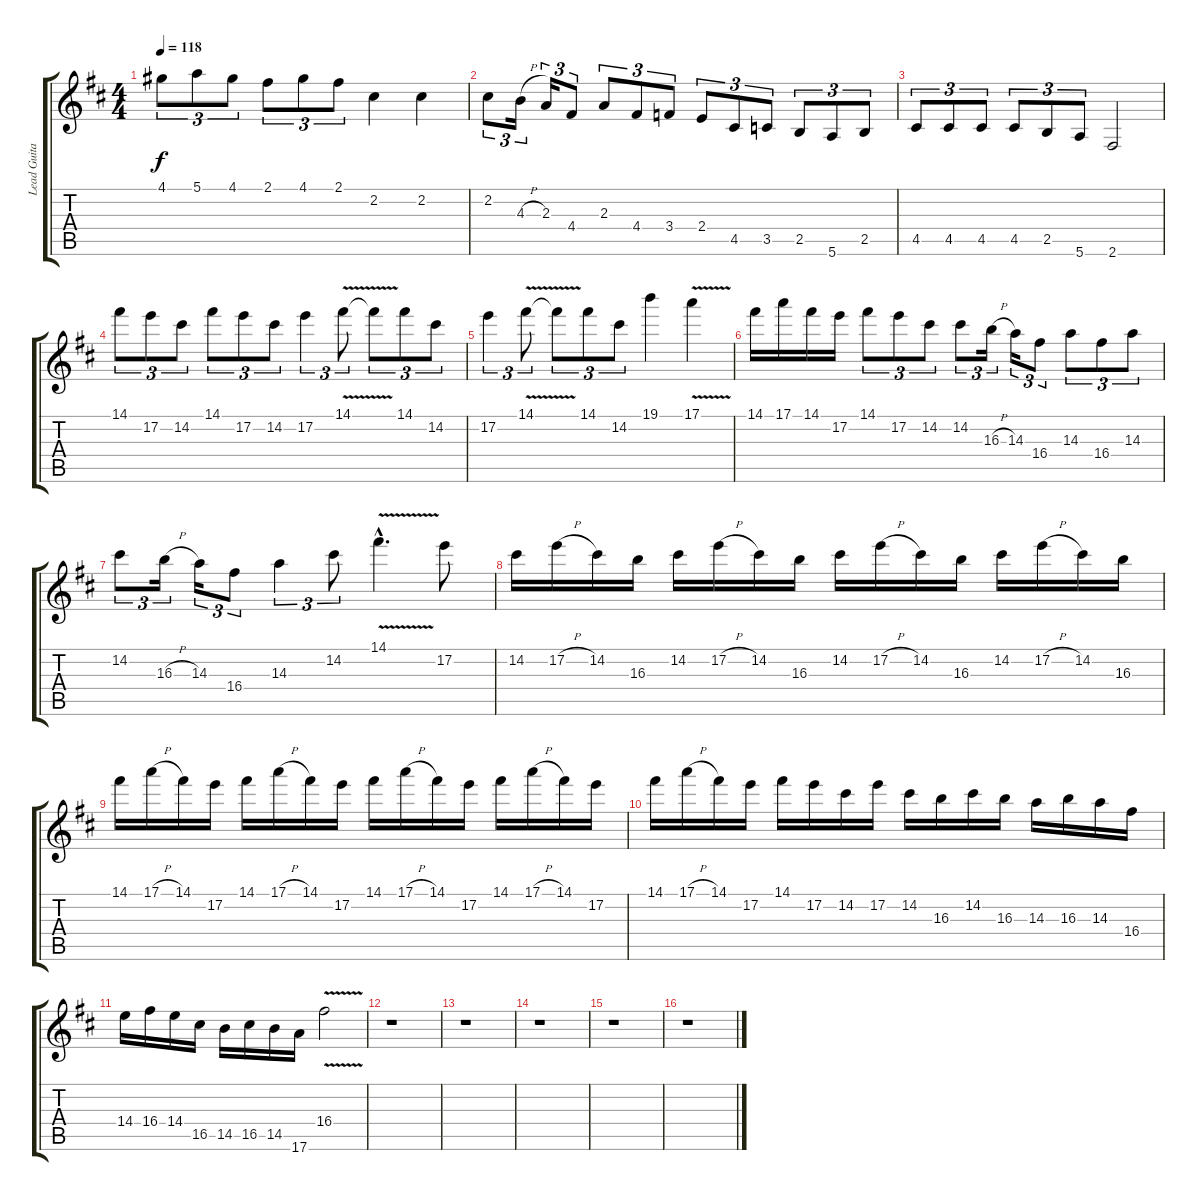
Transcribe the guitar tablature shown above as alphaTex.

\track ("Lead Guitar" "Lead Guita") {instrument distortionguitar}
\staff {score tabs}
\tuning (E4 B3 G3 D3 A2 E2) {hide}
\ts (4 4)
\tempo 118
\clef g2
\ks d
4.1.8{tu (3 2) dy f} 5.1.8{tu (3 2)} 4.1.8{tu (3 2)} 2.1.8{tu (3 2)} 4.1.8{tu (3 2)} 2.1.8{tu (3 2)} 2.2.4 2.2.4 |
2.2.8{tu (3 2)} 4.3{h}.16{tu (3 2)} 2.3.16{tu (3 2)} 4.4.8{tu (3 2)} 2.3.8{tu (3 2)} 4.4.8{tu (3 2)} 3.4.8{tu (3 2)} 2.4.8{tu (3 2)} 4.5.8{tu (3 2)} 3.5.8{tu (3 2)} 2.5.8{tu (3 2)} 5.6.8{tu (3 2)} 2.5.8{tu (3 2)} |
4.5.8{tu (3 2)} 4.5.8{tu (3 2)} 4.5.8{tu (3 2)} 4.5.8{tu (3 2)} 2.5.8{tu (3 2)} 5.6.8{tu (3 2)} 2.6.2 |
14.1.8{tu (3 2)} 17.2.8{tu (3 2)} 14.2.8{tu (3 2)} 14.1.8{tu (3 2)} 17.2.8{tu (3 2)} 14.2.8{tu (3 2)} 17.2.4{tu (3 2)} 14.1{v}.8{tu (3 2)} 14.1{t}.8{tu (3 2)} 14.1.8{tu (3 2)} 14.2.8{tu (3 2)} |
17.2.4{tu (3 2)} 14.1{v}.8{tu (3 2)} 14.1{t}.8{tu (3 2)} 14.1.8{tu (3 2)} 14.2.8{tu (3 2)} 19.1.4 17.1{v}.4 |
14.1.16 17.1.16 14.1.16 17.2.16 14.1.8{tu (3 2)} 17.2.8{tu (3 2)} 14.2.8{tu (3 2)} 14.2.8{tu (3 2)} 16.3{h}.16{tu (3 2)} 14.3.16{tu (3 2)} 16.4.8{tu (3 2)} 14.3.8{tu (3 2)} 16.4.8{tu (3 2)} 14.3.8{tu (3 2)} |
14.2.8{tu (3 2)} 16.3{h}.16{tu (3 2)} 14.3.16{tu (3 2)} 16.4.8{tu (3 2)} 14.3.4{tu (3 2)} 14.2.8{tu (3 2)} 14.1{v hac}.4{d} 17.2.8 |
14.2.16 17.2{h}.16 14.2.16 16.3.16 14.2.16 17.2{h}.16 14.2.16 16.3.16 14.2.16 17.2{h}.16 14.2.16 16.3.16 14.2.16 17.2{h}.16 14.2.16 16.3.16 |
14.1.16 17.1{h}.16 14.1.16 17.2.16 14.1.16 17.1{h}.16 14.1.16 17.2.16 14.1.16 17.1{h}.16 14.1.16 17.2.16 14.1.16 17.1{h}.16 14.1.16 17.2.16 |
14.1.16 17.1{h}.16 14.1.16 17.2.16 14.1.16 17.2.16 14.2.16 17.2.16 14.2.16 16.3.16 14.2.16 16.3.16 14.3.16 16.3.16 14.3.16 16.4.16 |
14.4.16 16.4.16 14.4.16 16.5.16 14.5.16 16.5.16 14.5.16 17.6.16 16.4{v}.2 |
r.1 |
r.1 |
r.1 |
r.1 |
r.1
